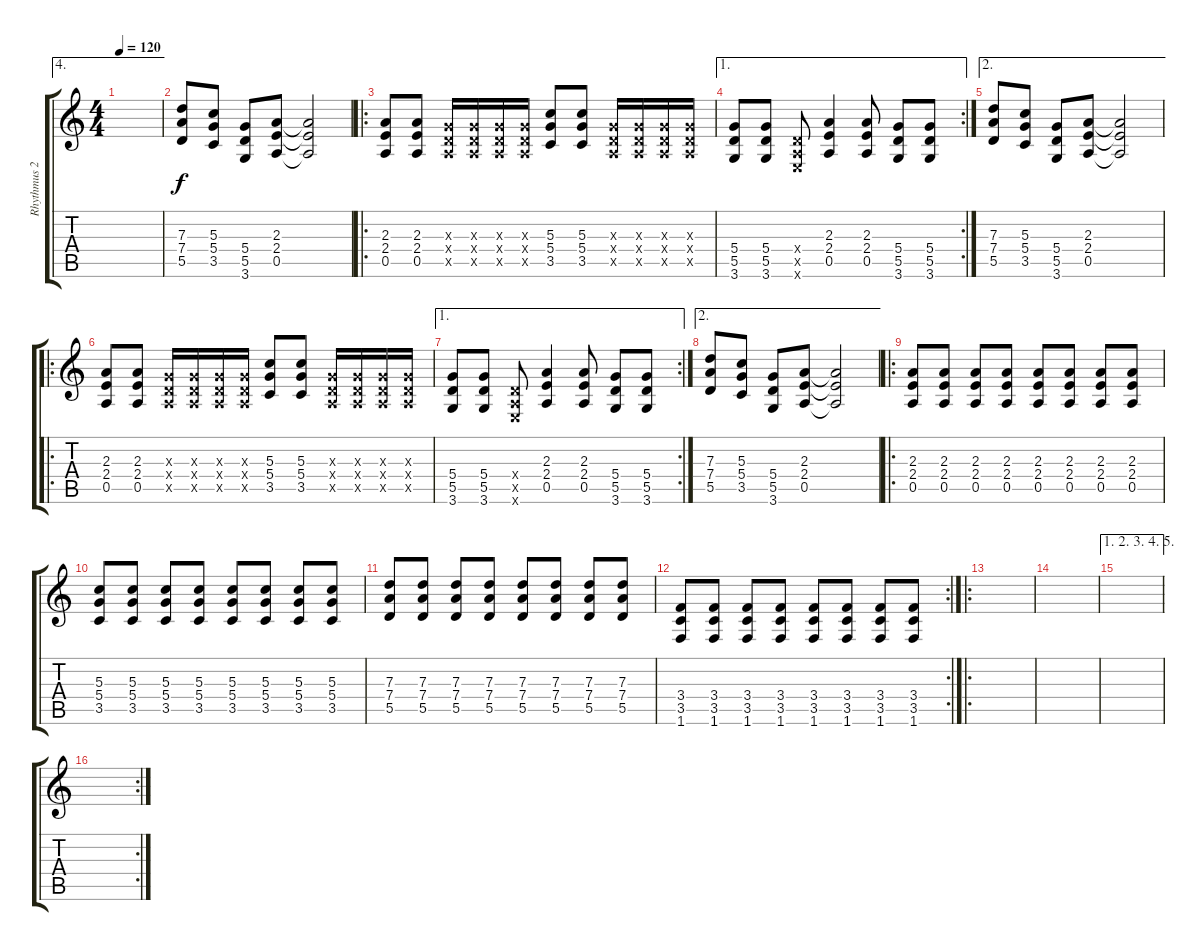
\track ("Rhythmus 2" "Rhythmus 2") {instrument distortionguitar}
\staff {score tabs}
\tuning (E4 B3 G3 D3 A2 E2) {hide}
\ae 4
\ts (4 4)
\tempo 120
\clef g2
\ks c
|
(7.3 7.4 5.5).8 (5.3 5.4 3.5).8 (5.4 5.5 3.6).8 (2.3 2.4 0.5).8 (2.3{t} 2.4{t} 0.5{t}).2 |
\ro
(2.3 2.4 0.5).8 (2.3 2.4 0.5).8 (0.3{x} 0.4{x} 0.5{x}).16 (0.3{x} 0.4{x} 0.5{x}).16 (0.3{x} 0.4{x} 0.5{x}).16 (0.3{x} 0.4{x} 0.5{x}).16 (5.3 5.4 3.5).8 (5.3 5.4 3.5).8 (0.3{x} 0.4{x} 0.5{x}).16 (0.3{x} 0.4{x} 0.5{x}).16 (0.3{x} 0.4{x} 0.5{x}).16 (0.3{x} 0.4{x} 0.5{x}).16 |
\ae 1
\rc 2
(5.4 5.5 3.6).8 (5.4 5.5 3.6).8 (0.4{x} 0.5{x} 0.6{x}).8 (2.3 2.4 0.5).4 (2.3 2.4 0.5).8 (5.4 5.5 3.6).8 (5.4 5.5 3.6).8 |
\ae 2
(7.3 7.4 5.5).8 (5.3 5.4 3.5).8 (5.4 5.5 3.6).8 (2.3 2.4 0.5).8 (2.3{t} 2.4{t} 0.5{t}).2 |
\ro
(2.3 2.4 0.5).8 (2.3 2.4 0.5).8 (0.3{x} 0.4{x} 0.5{x}).16 (0.3{x} 0.4{x} 0.5{x}).16 (0.3{x} 0.4{x} 0.5{x}).16 (0.3{x} 0.4{x} 0.5{x}).16 (5.3 5.4 3.5).8 (5.3 5.4 3.5).8 (0.3{x} 0.4{x} 0.5{x}).16 (0.3{x} 0.4{x} 0.5{x}).16 (0.3{x} 0.4{x} 0.5{x}).16 (0.3{x} 0.4{x} 0.5{x}).16 |
\ae 1
\rc 2
(5.4 5.5 3.6).8 (5.4 5.5 3.6).8 (0.4{x} 0.5{x} 0.6{x}).8 (2.3 2.4 0.5).4 (2.3 2.4 0.5).8 (5.4 5.5 3.6).8 (5.4 5.5 3.6).8 |
\ae 2
(7.3 7.4 5.5).8 (5.3 5.4 3.5).8 (5.4 5.5 3.6).8 (2.3 2.4 0.5).8 (2.3{t} 2.4{t} 0.5{t}).2 |
\ro
(2.3 2.4 0.5).8 (2.3 2.4 0.5).8 (2.3 2.4 0.5).8 (2.3 2.4 0.5).8 (2.3 2.4 0.5).8 (2.3 2.4 0.5).8 (2.3 2.4 0.5).8 (2.3 2.4 0.5).8 |
(5.3 5.4 3.5).8 (5.3 5.4 3.5).8 (5.3 5.4 3.5).8 (5.3 5.4 3.5).8 (5.3 5.4 3.5).8 (5.3 5.4 3.5).8 (5.3 5.4 3.5).8 (5.3 5.4 3.5).8 |
(7.3 7.4 5.5).8 (7.3 7.4 5.5).8 (7.3 7.4 5.5).8 (7.3 7.4 5.5).8 (7.3 7.4 5.5).8 (7.3 7.4 5.5).8 (7.3 7.4 5.5).8 (7.3 7.4 5.5).8 |
\rc 2
(3.4 3.5 1.6).8 (3.4 3.5 1.6).8 (3.4 3.5 1.6).8 (3.4 3.5 1.6).8 (3.4 3.5 1.6).8 (3.4 3.5 1.6).8 (3.4 3.5 1.6).8 (3.4 3.5 1.6).8 |
\ro
|
|
\ae (1 2 3 4 5)
|
\rc 2
